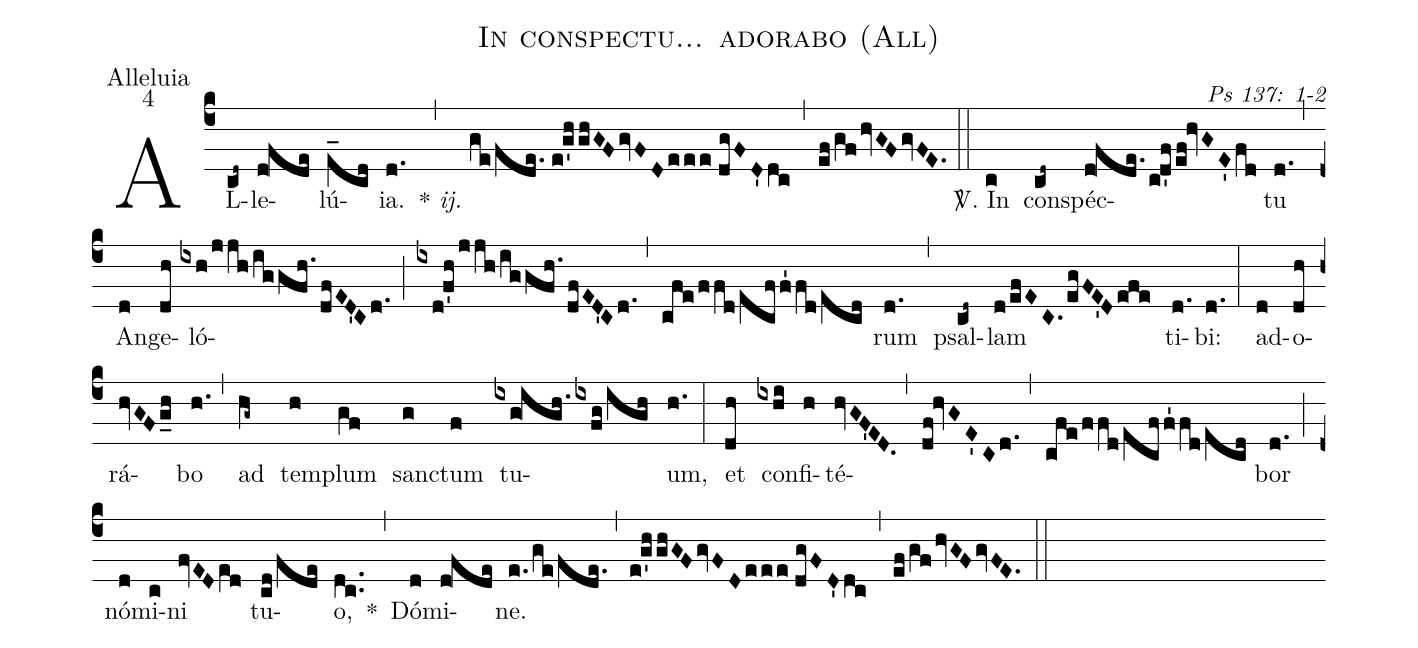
name: In conspectu... adorabo (All);
office-part: Alleluia;
mode: 4;
commentary: Ps 137: 1-2;
%%
(c4) AL(cd~)le(d!fde)lú(e_cd)ia.(d.) {*}~<i>ij.</i>(,) (ge/fde.//e!g'h/ghGFgvFDeee//dgFD'dc) (,) (ef/gfhvGFgvFE.) (::)
<sp>V/</sp>. In(c) con(cd~)spéc(d!fde./cd'f/ef!hvGE'fd)tu(d.) (,) An(d)ge(dh)ló(ixh/!j/!jh/!ig/!gfh./dfED'Cd.)(;)(ixd!f'h/jjh/ig/!gfh./dfED'Cd.)(,)(cfe/ffd/ecf/!f'1fd/ecd)rum(d.) (,) psal(cd~)lam(d/efEC.egFE'Defe) ti(d.)bi:(d.) (:)
ad(d)o(dh)rá(hvGFg_h)bo(h.) (,) ad(hg~) tem(h)plum(gf) sanc(g)tum(f) tu(ixg!igh.ixfg/igh)um,(h.) (:)
et(dh) con(ixhi)fi(h)té(hvGF'ED.)(,)(df!hvGE'Cd.)(,)(cfe/ffd/ecf/!f'1fd/ecd)bor(d.) (;) nó(d)mi(c)ni(fvEDe[ll:1]d) tu(cd/fde)o,(dc..) *(,) Dó(d)mi(d!fde)ne.(e./ge/fde.) (,) (e!g'h/ghGFgvFDeee//dgFD'dc) (,) (ef/gfhvGFgvFE.) (::)
